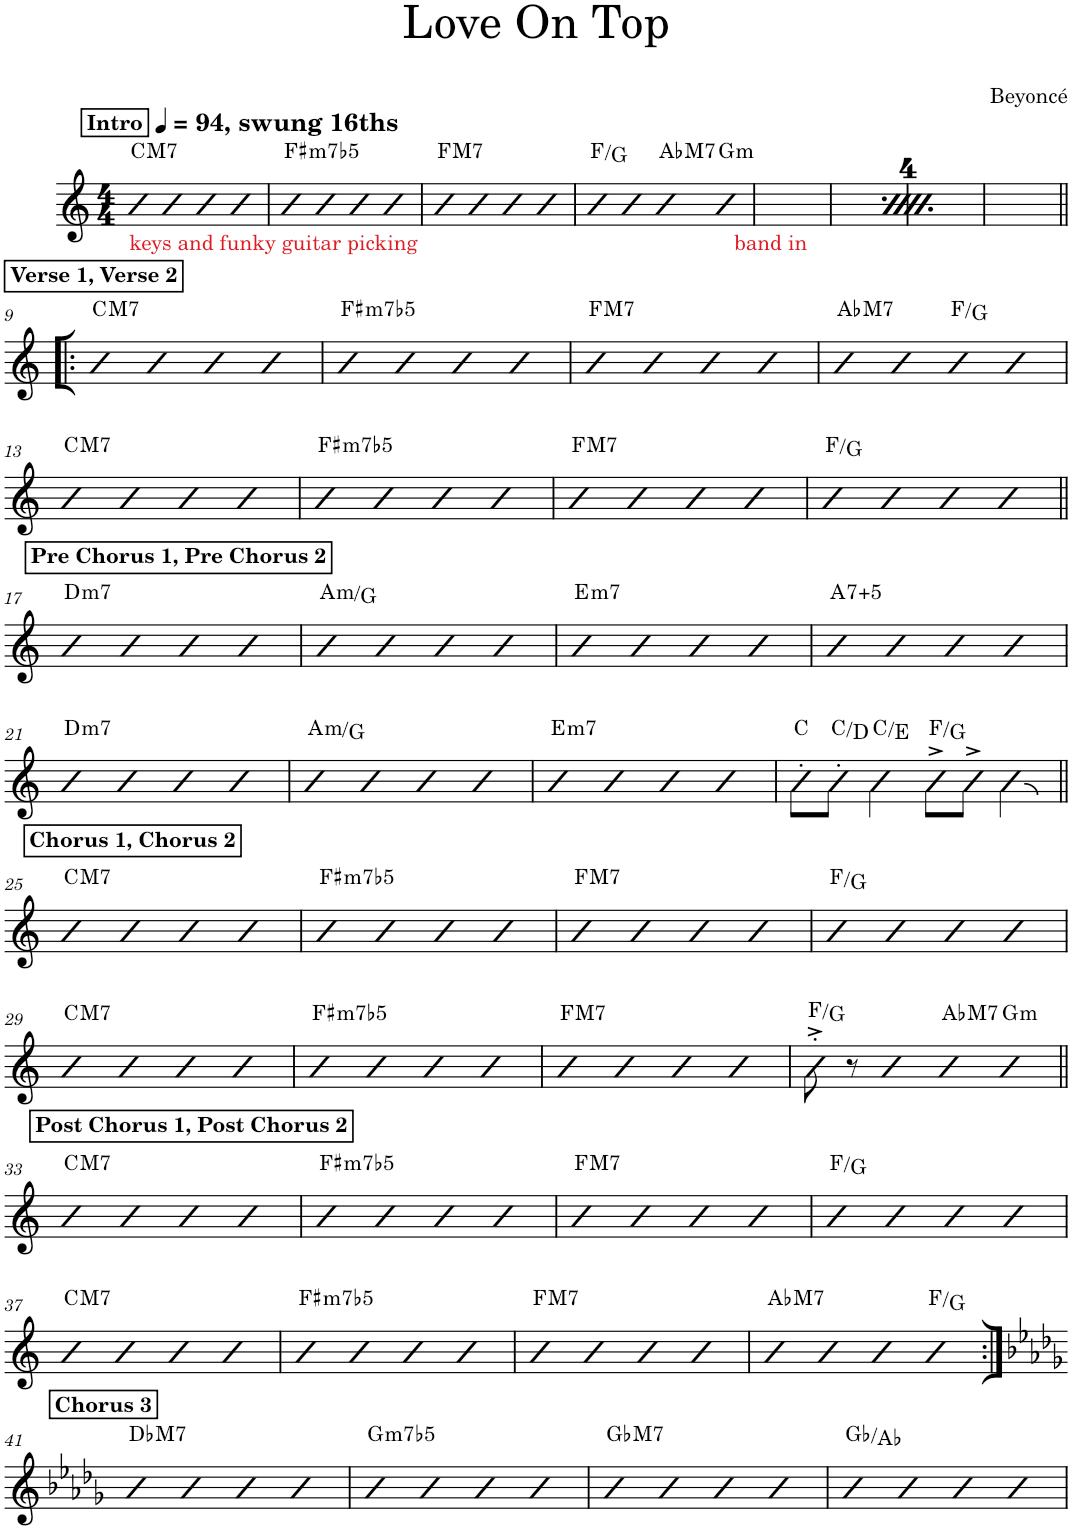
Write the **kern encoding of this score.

**kern	**harte
*part1	*part1
*staff1	*
*I"Piano	*
*I'Pno.	*
*clefG2	*
*k[]	*
*M4/4	*
*MM94	*
!!LO:REH:place=s1:a:B:cj:t=Intro
=1	=1
!LO:TX:a:B:t=, swung 16ths	!
!LO:TX:b:color=#E01B24:t=keys and funky guitar picking	!LO:H:kt=M7
4b	C:maj7
4b	.
4b	.
4b	.
=2	=2
!	!LO:H:kt=m7b5
4b	F#:hdim7
4b	.
4b	.
4b	.
=3	=3
!	!LO:H:kt=M7
4b	F:maj7
4b	.
4b	.
4b	.
=4	=4
4b	F:maj/2
4b	.
!	!LO:H:kt=M7
4b	Ab:maj7
!	!LO:H:kt=m
4bn	G:min
=5	=5
!!LO:REH:place=s1:a:B:cj:t=Intro
*MM94	*
!LO:TX:a:B:t=, swung 16ths	!
!LO:TX:b:color=#E01B24:t=keys and funky guitar picking	!LO:H:kt=M7
4b	C:maj7
4b	.
4b	.
4b	.
=6	=6
!	!LO:H:kt=m7b5
4b	F#:hdim7
4b	.
4b	.
4b	.
=7	=7
!	!LO:H:kt=M7
4b	F:maj7
4b	.
4b	.
4b	.
=8	=8
4b	F:maj/2
4b	.
!	!LO:H:kt=M7
4b	Ab:maj7
!	!LO:H:kt=m
4bn	G:min
!!LO:LB:g=z
!!LO:REH:place=s1:a:B:cj:t=Verse 1, Verse 2
=9!|:	=9!|:
!	!LO:H:kt=M7
4b	C:maj7
4b	.
4b	.
4b	.
=10	=10
!	!LO:H:kt=m7b5
4b	F#:hdim7
4b	.
4b	.
4b	.
=11	=11
!	!LO:H:kt=M7
4b	F:maj7
4b	.
4b	.
4b	.
=12	=12
!	!LO:H:kt=M7
4b	Ab:maj7
4b	.
4b	F:maj/2
4b	.
!!LO:LB:g=z
=13	=13
!	!LO:H:kt=M7
4b	C:maj7
4b	.
4b	.
4b	.
=14	=14
!	!LO:H:kt=m7b5
4b	F#:hdim7
4b	.
4b	.
4b	.
=15	=15
!	!LO:H:kt=M7
4b	F:maj7
4b	.
4b	.
4b	.
=16	=16
4b	F:maj/2
4b	.
4b	.
4b	.
!!LO:LB:g=z
!!LO:REH:place=s1:a:B:cj:t=Pre Chorus 1, Pre Chorus 2
=17||	=17||
!	!LO:H:kt=m7
4b	D:min7
4b	.
4b	.
4b	.
=18	=18
!	!LO:H:kt=m
4b	A:min/b7
4b	.
4b	.
4b	.
=19	=19
!	!LO:H:kt=m7
4b	E:min7
4b	.
4b	.
4b	.
=20	=20
!	!LO:H:kt=7
4b	A:(3,#5,b7)
4b	.
4b	.
4b	.
!!LO:LB:g=z
=21	=21
!	!LO:H:kt=m7
4b	D:min7
4b	.
4b	.
4b	.
=22	=22
!	!LO:H:kt=m
4b	A:min/b7
4b	.
4b	.
4b	.
=23	=23
!	!LO:H:kt=m7
4b	E:min7
4b	.
4b	.
4b	.
=24	=24
8b'\L	C:maj
8b'\J	C:maj/2
4b\	C:maj/3
8b^\L	F:maj/2
8b^\J	.
4b\	.
!!LO:LB:g=z
!!LO:REH:place=s1:a:B:cj:t=Chorus 1, Chorus 2
=25||	=25||
!	!LO:H:kt=M7
4b	C:maj7
4b	.
4b	.
4b	.
=26	=26
!	!LO:H:kt=m7b5
4b	F#:hdim7
4b	.
4b	.
4b	.
=27	=27
!	!LO:H:kt=M7
4b	F:maj7
4b	.
4b	.
4b	.
=28	=28
4b	F:maj/2
4b	.
4b	.
4b	.
!!LO:LB:g=z
=29	=29
!	!LO:H:kt=M7
4b	C:maj7
4b	.
4b	.
4b	.
=30	=30
!	!LO:H:kt=m7b5
4b	F#:hdim7
4b	.
4b	.
4b	.
=31	=31
!	!LO:H:kt=M7
4b	F:maj7
4b	.
4b	.
4b	.
=32	=32
8b^'\	F:maj/2
8r	.
4b	.
!	!LO:H:kt=M7
4b	Ab:maj7
!	!LO:H:kt=m
4bn	G:min
!!LO:LB:g=z
!!LO:REH:place=s1:a:B:cj:t=Post Chorus 1, Post Chorus 2
=33||	=33||
!	!LO:H:kt=M7
4b	C:maj7
4b	.
4b	.
4b	.
=34	=34
!	!LO:H:kt=m7b5
4b	F#:hdim7
4b	.
4b	.
4b	.
=35	=35
!	!LO:H:kt=M7
4b	F:maj7
4b	.
4b	.
4b	.
=36	=36
4b	F:maj/2
4b	.
4b	.
4b	.
!!LO:LB:g=z
=37	=37
!	!LO:H:kt=M7
4b	C:maj7
4b	.
4b	.
4b	.
=38	=38
!	!LO:H:kt=m7b5
4b	F#:hdim7
4b	.
4b	.
4b	.
=39	=39
!	!LO:H:kt=M7
4b	F:maj7
4b	.
4b	.
4b	.
=40	=40
!	!LO:H:kt=M7
4b	Ab:maj7
4b	.
4b	.
4b	F:maj/2
!!LO:LB:g=z
!!LO:REH:place=s1:a:B:cj:t=Chorus 3
=41:|!	=41:|!
*k[b-e-a-d-g-]	*
!	!LO:H:kt=M7
4cc	Db:maj7
4cc	.
4cc	.
4cc	.
=42	=42
!	!LO:H:kt=m7b5
4cc	G:hdim7
4cc	.
4cc	.
4cc	.
=43	=43
!	!LO:H:kt=M7
4cc	Gb:maj7
4cc	.
4cc	.
4cc	.
=44	=44
4cc	Gb:maj/2
4cc	.
4cc	.
4cc	.
=	=
*-	*-
